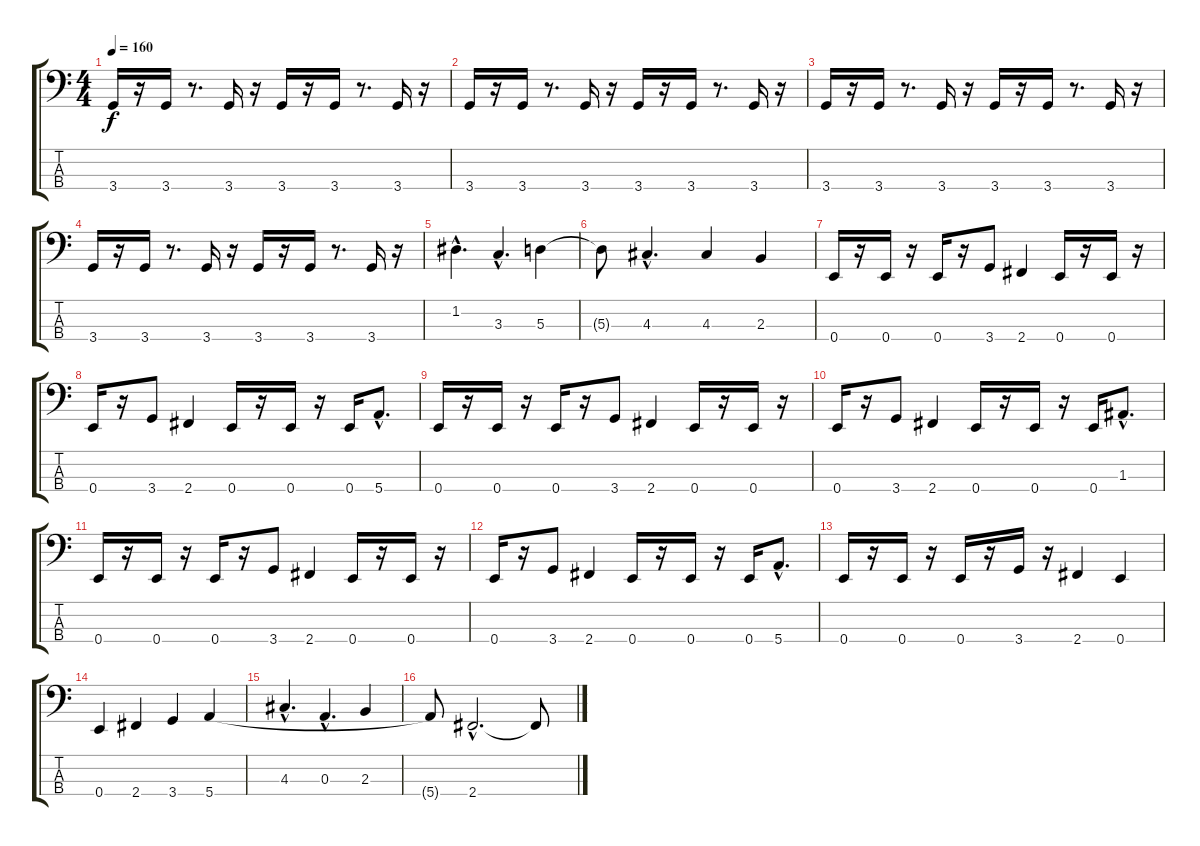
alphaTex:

\track "" {instrument electricbassfinger}
\staff {score tabs}
\tuning (G2 D2 A1 E1) {hide}
\ts (4 4)
\tempo 160
\clef f4
\ks c
3.4.16{dy f} r.16 3.4.16 r.8{d} 3.4.16 r.16 3.4.16 r.16 3.4.16 r.8{d} 3.4.16 r.16 |
3.4.16 r.16 3.4.16 r.8{d} 3.4.16 r.16 3.4.16 r.16 3.4.16 r.8{d} 3.4.16 r.16 |
3.4.16 r.16 3.4.16 r.8{d} 3.4.16 r.16 3.4.16 r.16 3.4.16 r.8{d} 3.4.16 r.16 |
3.4.16 r.16 3.4.16 r.8{d} 3.4.16 r.16 3.4.16 r.16 3.4.16 r.8{d} 3.4.16 r.16 |
1.2{hac}.4{d} 3.3{hac}.4{d} 5.3.4 |
5.3{t}.8 4.3{hac}.4{d} 4.3.4 2.3.4 |
0.4.16 r.16 0.4.16 r.16 0.4.16 r.16 3.4.8 2.4.4 0.4.16 r.16 0.4.16 r.16 |
0.4.16 r.16 3.4.8 2.4.4 0.4.16 r.16 0.4.16 r.16 0.4.16 5.4{hac}.8{d} |
0.4.16 r.16 0.4.16 r.16 0.4.16 r.16 3.4.8 2.4.4 0.4.16 r.16 0.4.16 r.16 |
0.4.16 r.16 3.4.8 2.4.4 0.4.16 r.16 0.4.16 r.16 0.4.16 1.3{hac}.8{d} |
0.4.16 r.16 0.4.16 r.16 0.4.16 r.16 3.4.8 2.4.4 0.4.16 r.16 0.4.16 r.16 |
0.4.16 r.16 3.4.8 2.4.4 0.4.16 r.16 0.4.16 r.16 0.4.16 5.4{hac}.8{d} |
0.4.16 r.16 0.4.16 r.16 0.4.16 r.16 3.4.16 r.16 2.4.4 0.4.4 |
0.4.4 2.4.4 3.4.4 5.4.4 |
4.3{hac}.4{d} 0.3{hac}.4{d} 2.3.4 |
5.4{t}.8 2.4{hac}.2{d} 2.4{t}.8
